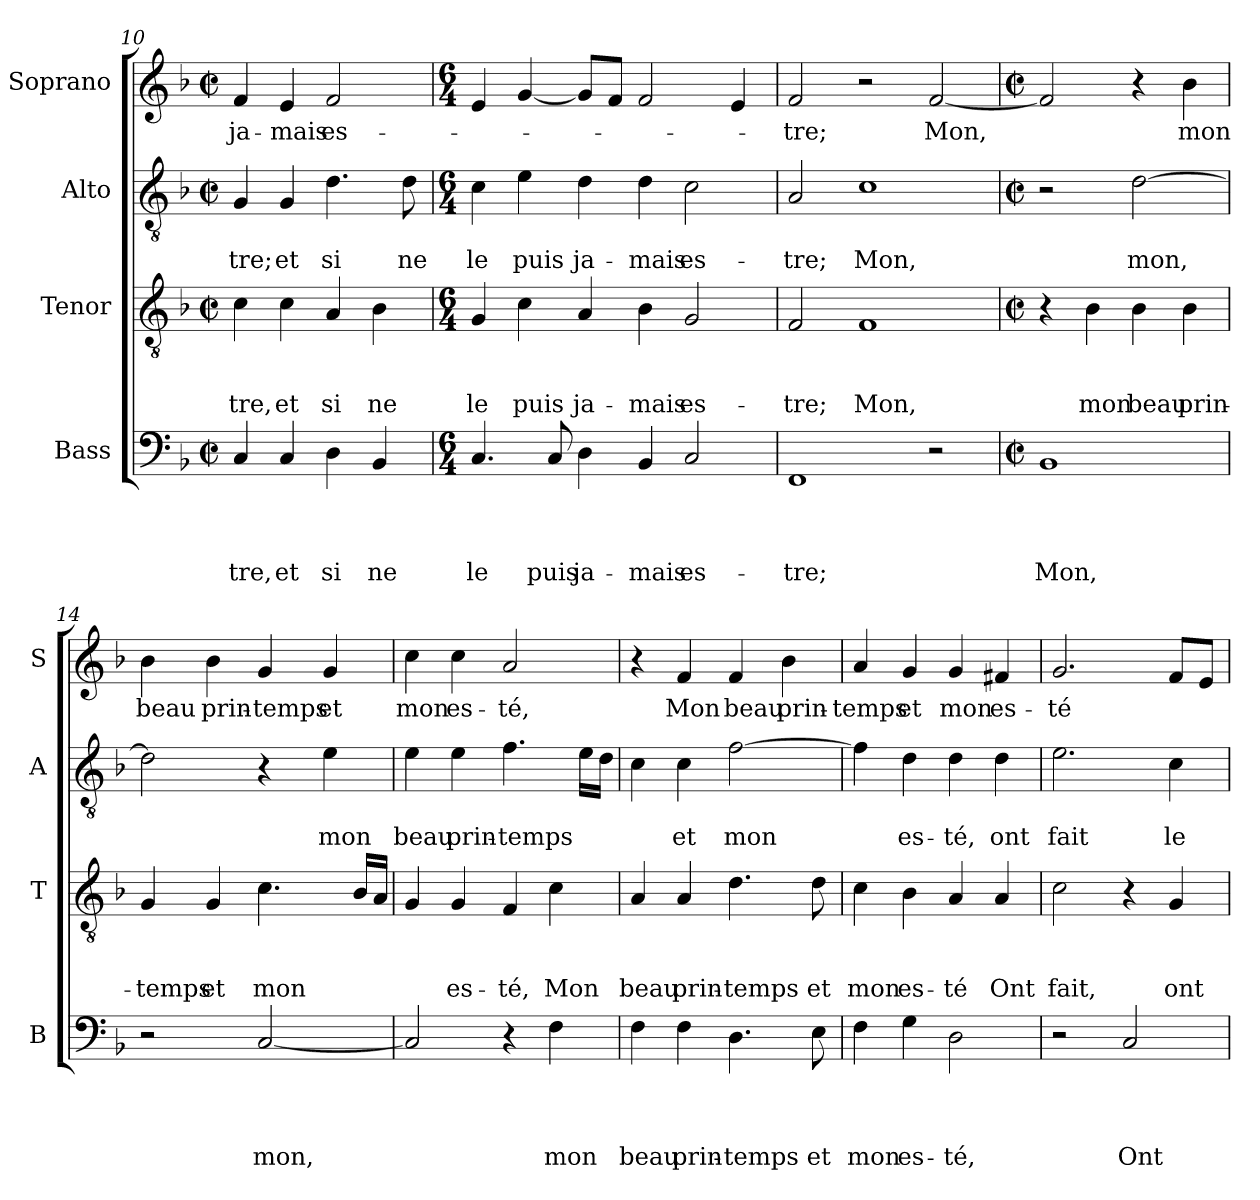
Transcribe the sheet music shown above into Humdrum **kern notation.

**kern	**text	**text	**text	**text	**kern	**text	**text	**text	**kern	**text	**text	**kern	**text
*part4	*part4	*part4	*part4	*part4	*part3	*part3	*part3	*part3	*part2	*part2	*part2	*part1	*part1
*staff4	*staff4	*staff4	*staff4	*staff4	*staff3	*staff3	*staff3	*staff3	*staff2	*staff2	*staff2	*staff1	*staff1
*I"Bass	*	*	*	*	*I"Tenor	*	*	*	*I"Alto	*	*	*I"Soprano	*
*I'B	*	*	*	*	*I'T	*	*	*	*I'A	*	*	*I'S	*
*clefF4	*	*	*	*	*clefGv2	*	*	*	*clefGv2	*	*	*clefG2	*
*k[b-]	*	*	*	*	*k[b-]	*	*	*	*k[b-]	*	*	*k[b-]	*
*F:	*	*	*	*	*F:	*	*	*	*F:	*	*	*F:	*
*M2/2	*	*	*	*	*M2/2	*	*	*	*M2/2	*	*	*M2/2	*
*met(c|)	*	*	*	*	*met(c|)	*	*	*	*met(c|)	*	*	*met(c|)	*
=10	=10	=10	=10	=10	=10	=10	=10	=10	=10	=10	=10	=10	=10
4C/	.	.	.	-tre,	4c\	.	.	-tre,	4G/	.	-tre;	4f/	ja-
4C/	.	.	.	et	4c\	.	.	et	4G/	.	et	4e/	-mais
4D\	.	.	.	si	4A/	.	.	si	4.d\	.	si	2f/	es-
4BB-/	.	.	.	ne	4B-\	.	.	ne	.	.	.	.	.
.	.	.	.	.	.	.	.	.	8d\	.	ne	.	.
!!LO:LB:g=z
=11	=11	=11	=11	=11	=11	=11	=11	=11	=11	=11	=11	=11	=11
*M6/4	*	*	*	*	*M6/4	*	*	*	*M6/4	*	*	*M6/4	*
4.C/	.	.	.	le	4G/	.	.	le	4c\	.	le	4e/	.
.	.	.	.	.	4c\	.	.	puis	4e\	.	puis	[4g/	.
8C/	.	.	.	puis	.	.	.	.	.	.	.	.	.
4D\	.	.	.	ja-	4A/	.	.	ja-	4d\	.	ja-	8g/L]	.
.	.	.	.	.	.	.	.	.	.	.	.	8f/J	.
4BB-/	.	.	.	-mais	4B-\	.	.	-mais	4d\	.	-mais	2f/	.
2C/	.	.	.	es-	2G/	.	.	es-	2c\	.	es-	.	.
.	.	.	.	.	.	.	.	.	.	.	.	4e/	.
=12	=12	=12	=12	=12	=12	=12	=12	=12	=12	=12	=12	=12	=12
1FF	.	.	.	-tre;	2F/	.	.	-tre;	2A/	.	-tre;	2f/	-tre;
.	.	.	.	.	1F	.	.	Mon,	1c	.	Mon,	2r	.
2r	.	.	.	.	.	.	.	.	.	.	.	[2f/	Mon,
=13	=13	=13	=13	=13	=13	=13	=13	=13	=13	=13	=13	=13	=13
*M2/2	*	*	*	*	*M2/2	*	*	*	*M2/2	*	*	*M2/2	*
*met(c|)	*	*	*	*	*met(c|)	*	*	*	*met(c|)	*	*	*met(c|)	*
1BB-	.	.	.	Mon,	4r	.	.	.	2r	.	.	2f/]	.
.	.	.	.	.	4B-\	.	.	mon	.	.	.	.	.
.	.	.	.	.	4B-\	.	.	beau	[2d\	.	mon,	4r	.
.	.	.	.	.	4B-\	.	.	prin-	.	.	.	4b-\	mon
=14	=14	=14	=14	=14	=14	=14	=14	=14	=14	=14	=14	=14	=14
2r	.	.	.	.	4G/	.	.	-temps	2d\]	.	.	4b-\	beau
.	.	.	.	.	4G/	.	.	et	.	.	.	4b-\	prin-
[2C/	.	.	.	mon,	4.c\	.	.	mon	4r	.	.	4g/	-temps
.	.	.	.	.	.	.	.	.	4e\	.	mon	4g/	et
.	.	.	.	.	16B-/LL	.	.	.	.	.	.	.	.
.	.	.	.	.	16A/JJ	.	.	.	.	.	.	.	.
=15	=15	=15	=15	=15	=15	=15	=15	=15	=15	=15	=15	=15	=15
2C/]	.	.	.	.	4G/	.	.	.	4e\	.	beau	4cc\	mon
.	.	.	.	.	4G/	.	.	es-	4e\	.	prin-	4cc\	es-
4r	.	.	.	.	4F/	.	.	-té,	4.f\	.	-temps	2a/	-té,
4F\	.	.	.	mon	4c\	.	.	Mon	.	.	.	.	.
.	.	.	.	.	.	.	.	.	16e\LL	.	.	.	.
.	.	.	.	.	.	.	.	.	16d\JJ	.	.	.	.
!!LO:PB:g=z
=16	=16	=16	=16	=16	=16	=16	=16	=16	=16	=16	=16	=16	=16
4F\	.	.	.	beau	4A/	.	.	beau	4c\	.	.	4r	.
4F\	.	.	.	prin-	4A/	.	.	prin-	4c\	.	et	4f/	Mon
4.D\	.	.	.	-temps	4.d\	.	.	-temps	[2f\	.	mon	4f/	beau
.	.	.	.	.	.	.	.	.	.	.	.	4b-\	prin-
8E\	.	.	.	et	8d\	.	.	et	.	.	.	.	.
=17	=17	=17	=17	=17	=17	=17	=17	=17	=17	=17	=17	=17	=17
4F\	.	.	.	mon	4c\	.	.	mon	4f\]	.	.	4a/	-temps
4G\	.	.	.	es-	4B-\	.	.	es-	4d\	.	es-	4g/	et
2D\	.	.	.	-té,	4A/	.	.	-té	4d\	.	-té,	4g/	mon
.	.	.	.	.	4A/	.	.	Ont	4d\	.	ont	4f#X/	es-
=18	=18	=18	=18	=18	=18	=18	=18	=18	=18	=18	=18	=18	=18
2r	.	.	.	.	2c\	.	.	fait,	2.e\	.	fait	2.g/	-té
2C/	.	.	.	Ont	4r	.	.	.	.	.	.	.	.
.	.	.	.	.	4G/	.	.	ont	4c\	.	le	8f/L	.
.	.	.	.	.	.	.	.	.	.	.	.	8e/J	.
=	=	=	=	=	=	=	=	=	=	=	=	=	=
*-	*-	*-	*-	*-	*-	*-	*-	*-	*-	*-	*-	*-	*-
